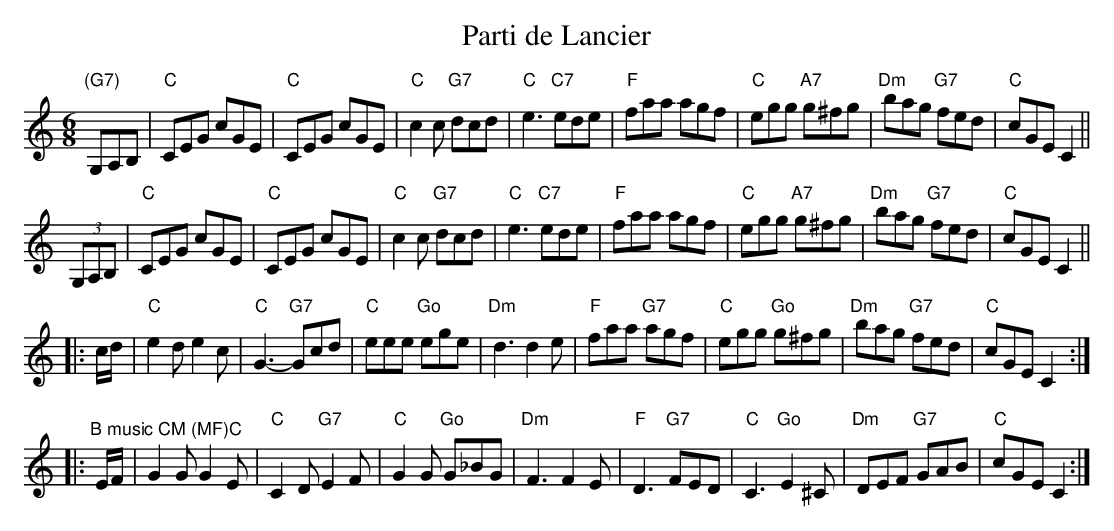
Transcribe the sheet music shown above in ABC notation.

X:1
T:Parti de Lancier
M:6/8
L:1/8
K:C
"(G7)"G,A,B, | "C"CEG cGE | "C"CEG cGE |\
 "C"c2 c "G7"dcd | "C"e3 "C7"ede |\
"F"faa agf | "C"egg "A7"g^fg | "Dm"bag "G7"fed | "C"cGE C2 ||
(3G,A,B, | "C"CEG cGE | "C"CEG cGE |\
 "C"c2 c "G7"dcd | "C"e3 "C7"ede |\
"F"faa agf | "C"egg "A7"g^fg | "Dm"bag "G7"fed | "C"cGE C2 ||
|: c/d/ | "C"e2 d e2 c | "C"G3- "G7"Gcd |\
 "C"eee "Go"ege | "Dm"d3 d2 e | "F"faa "G7"agf | "C"egg "Go"g^fg |\
"Dm"bag "G7"fed | "C"cGE C2 :|
|: "^B music CM (MF)C"E/F/ | G2 G G2 E | "C"C2 D "G7"E2 F |\
 "C"G2 G "Go"G_BG | "Dm"F3 F2 E |\
"F"D3 "G7"FED | "C"C3 "Go"E2 ^C |\
 "Dm"DEF "G7"GAB | "C"cGE C2 :|
